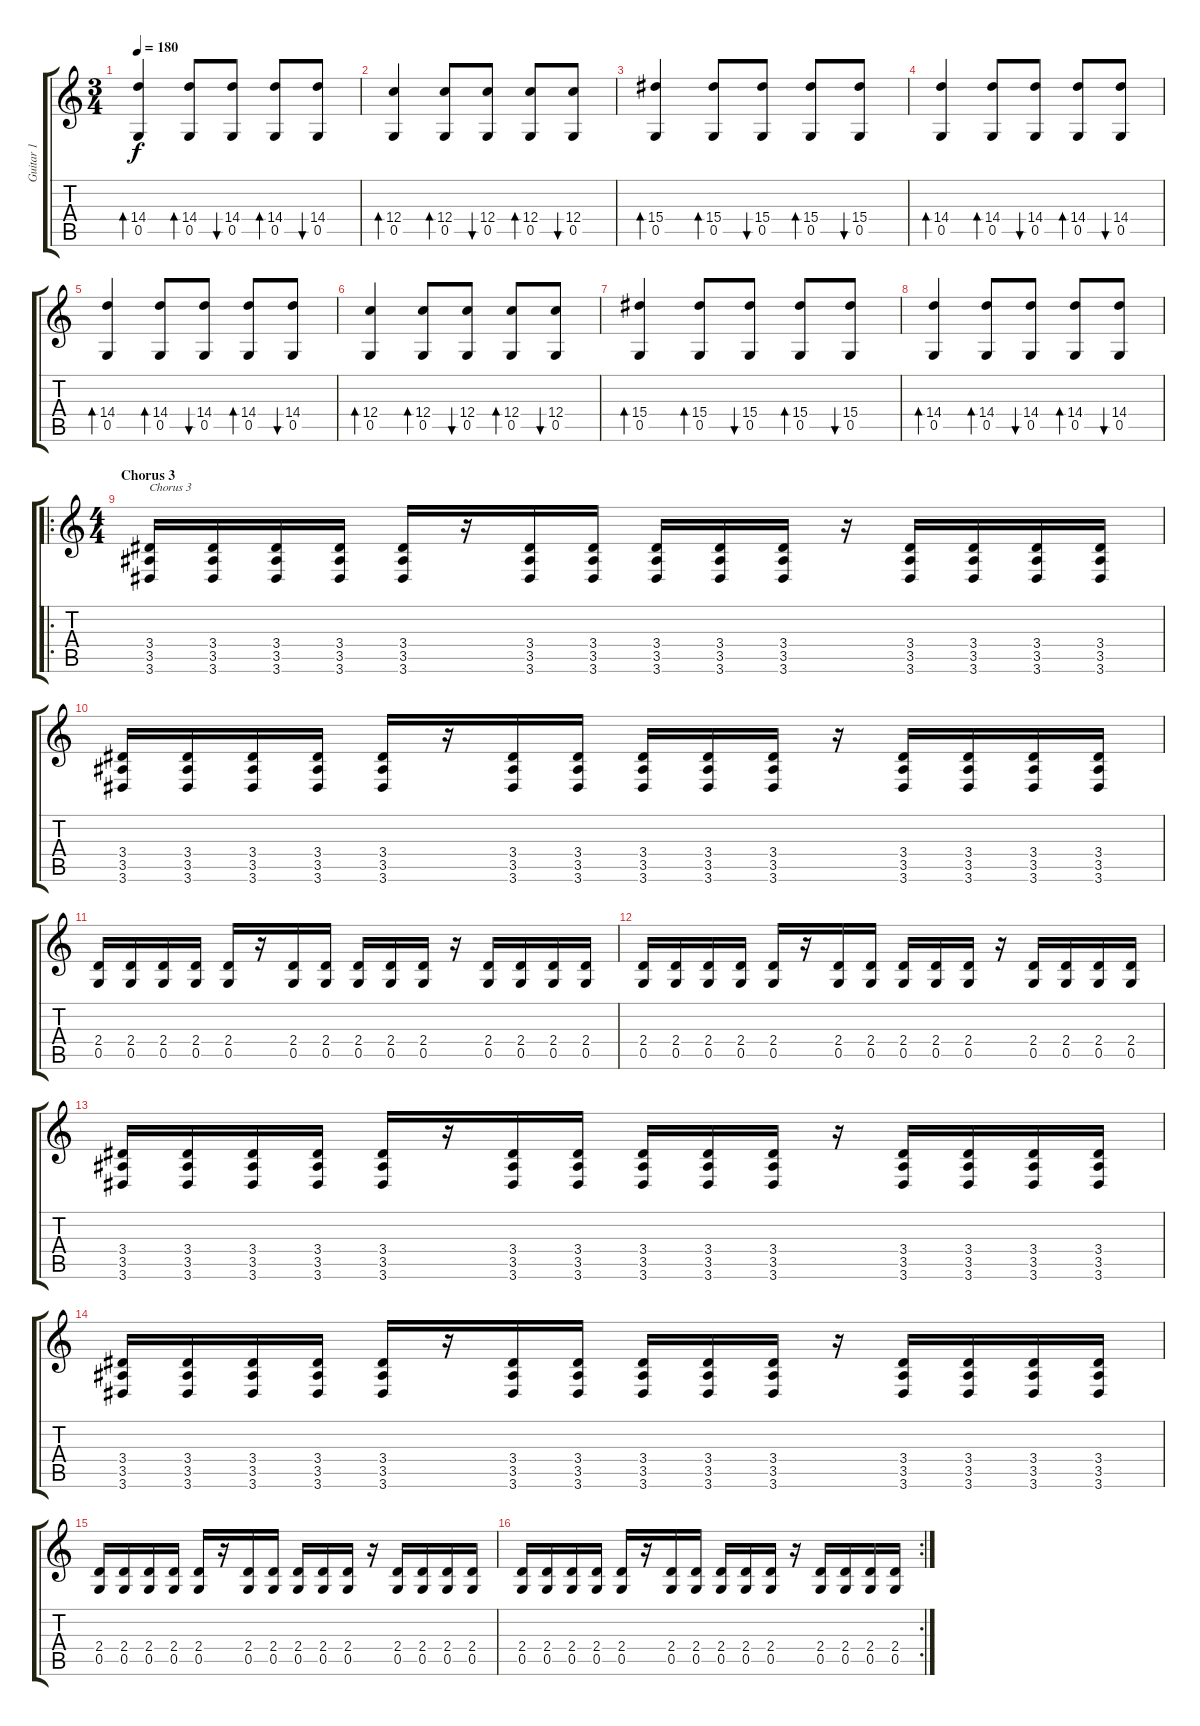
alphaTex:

\track ("Guitar 1" "Guitar 1") {instrument distortionguitar}
\staff {score tabs}
\tuning (D4 A3 F3 C3 G2 C2) {hide}
\ts (3 4)
\tempo 180
\clef g2
\ks c
(14.4 0.5).4{bd 240 dy f} (14.4 0.5).8{bd 480} (14.4 0.5).8{bu 480} (14.4 0.5).8{bd 480} (14.4 0.5).8{bu 480} |
(12.4 0.5).4{bd 240} (12.4 0.5).8{bd 480} (12.4 0.5).8{bu 480} (12.4 0.5).8{bd 480} (12.4 0.5).8{bu 480} |
(15.4 0.5).4{bd 240} (15.4 0.5).8{bd 480} (15.4 0.5).8{bu 480} (15.4 0.5).8{bd 480} (15.4 0.5).8{bu 480} |
(14.4 0.5).4{bd 240} (14.4 0.5).8{bd 480} (14.4 0.5).8{bu 480} (14.4 0.5).8{bd 480} (14.4 0.5).8{bu 480} |
(14.4 0.5).4{bd 240} (14.4 0.5).8{bd 480} (14.4 0.5).8{bu 480} (14.4 0.5).8{bd 480} (14.4 0.5).8{bu 480} |
(12.4 0.5).4{bd 240} (12.4 0.5).8{bd 480} (12.4 0.5).8{bu 480} (12.4 0.5).8{bd 480} (12.4 0.5).8{bu 480} |
(15.4 0.5).4{bd 240} (15.4 0.5).8{bd 480} (15.4 0.5).8{bu 480} (15.4 0.5).8{bd 480} (15.4 0.5).8{bu 480} |
(14.4 0.5).4{bd 240} (14.4 0.5).8{bd 480} (14.4 0.5).8{bu 480} (14.4 0.5).8{bd 480} (14.4 0.5).8{bu 480} |
\ro
\ts (4 4)
\section ("" "Chorus 3")
(3.4 3.5 3.6).16{txt "Chorus 3" instrument distortionguitar} (3.4 3.5 3.6).16 (3.4 3.5 3.6).16 (3.4 3.5 3.6).16 (3.4 3.5 3.6).16 r.16 (3.4 3.5 3.6).16 (3.4 3.5 3.6).16 (3.4 3.5 3.6).16 (3.4 3.5 3.6).16 (3.4 3.5 3.6).16 r.16 (3.4 3.5 3.6).16 (3.4 3.5 3.6).16 (3.4 3.5 3.6).16 (3.4 3.5 3.6).16 |
(3.4 3.5 3.6).16 (3.4 3.5 3.6).16 (3.4 3.5 3.6).16 (3.4 3.5 3.6).16 (3.4 3.5 3.6).16 r.16 (3.4 3.5 3.6).16 (3.4 3.5 3.6).16 (3.4 3.5 3.6).16 (3.4 3.5 3.6).16 (3.4 3.5 3.6).16 r.16 (3.4 3.5 3.6).16 (3.4 3.5 3.6).16 (3.4 3.5 3.6).16 (3.4 3.5 3.6).16 |
(2.4 0.5).16 (2.4 0.5).16 (2.4 0.5).16 (2.4 0.5).16 (2.4 0.5).16 r.16 (2.4 0.5).16 (2.4 0.5).16 (2.4 0.5).16 (2.4 0.5).16 (2.4 0.5).16 r.16 (2.4 0.5).16 (2.4 0.5).16 (2.4 0.5).16 (2.4 0.5).16 |
(2.4 0.5).16 (2.4 0.5).16 (2.4 0.5).16 (2.4 0.5).16 (2.4 0.5).16 r.16 (2.4 0.5).16 (2.4 0.5).16 (2.4 0.5).16 (2.4 0.5).16 (2.4 0.5).16 r.16 (2.4 0.5).16 (2.4 0.5).16 (2.4 0.5).16 (2.4 0.5).16 |
(3.4 3.5 3.6).16 (3.4 3.5 3.6).16 (3.4 3.5 3.6).16 (3.4 3.5 3.6).16 (3.4 3.5 3.6).16 r.16 (3.4 3.5 3.6).16 (3.4 3.5 3.6).16 (3.4 3.5 3.6).16 (3.4 3.5 3.6).16 (3.4 3.5 3.6).16 r.16 (3.4 3.5 3.6).16 (3.4 3.5 3.6).16 (3.4 3.5 3.6).16 (3.4 3.5 3.6).16 |
(3.4 3.5 3.6).16 (3.4 3.5 3.6).16 (3.4 3.5 3.6).16 (3.4 3.5 3.6).16 (3.4 3.5 3.6).16 r.16 (3.4 3.5 3.6).16 (3.4 3.5 3.6).16 (3.4 3.5 3.6).16 (3.4 3.5 3.6).16 (3.4 3.5 3.6).16 r.16 (3.4 3.5 3.6).16 (3.4 3.5 3.6).16 (3.4 3.5 3.6).16 (3.4 3.5 3.6).16 |
(2.4 0.5).16 (2.4 0.5).16 (2.4 0.5).16 (2.4 0.5).16 (2.4 0.5).16 r.16 (2.4 0.5).16 (2.4 0.5).16 (2.4 0.5).16 (2.4 0.5).16 (2.4 0.5).16 r.16 (2.4 0.5).16 (2.4 0.5).16 (2.4 0.5).16 (2.4 0.5).16 |
\rc 2
(2.4 0.5).16 (2.4 0.5).16 (2.4 0.5).16 (2.4 0.5).16 (2.4 0.5).16 r.16 (2.4 0.5).16 (2.4 0.5).16 (2.4 0.5).16 (2.4 0.5).16 (2.4 0.5).16 r.16 (2.4 0.5).16 (2.4 0.5).16 (2.4 0.5).16 (2.4 0.5).16
